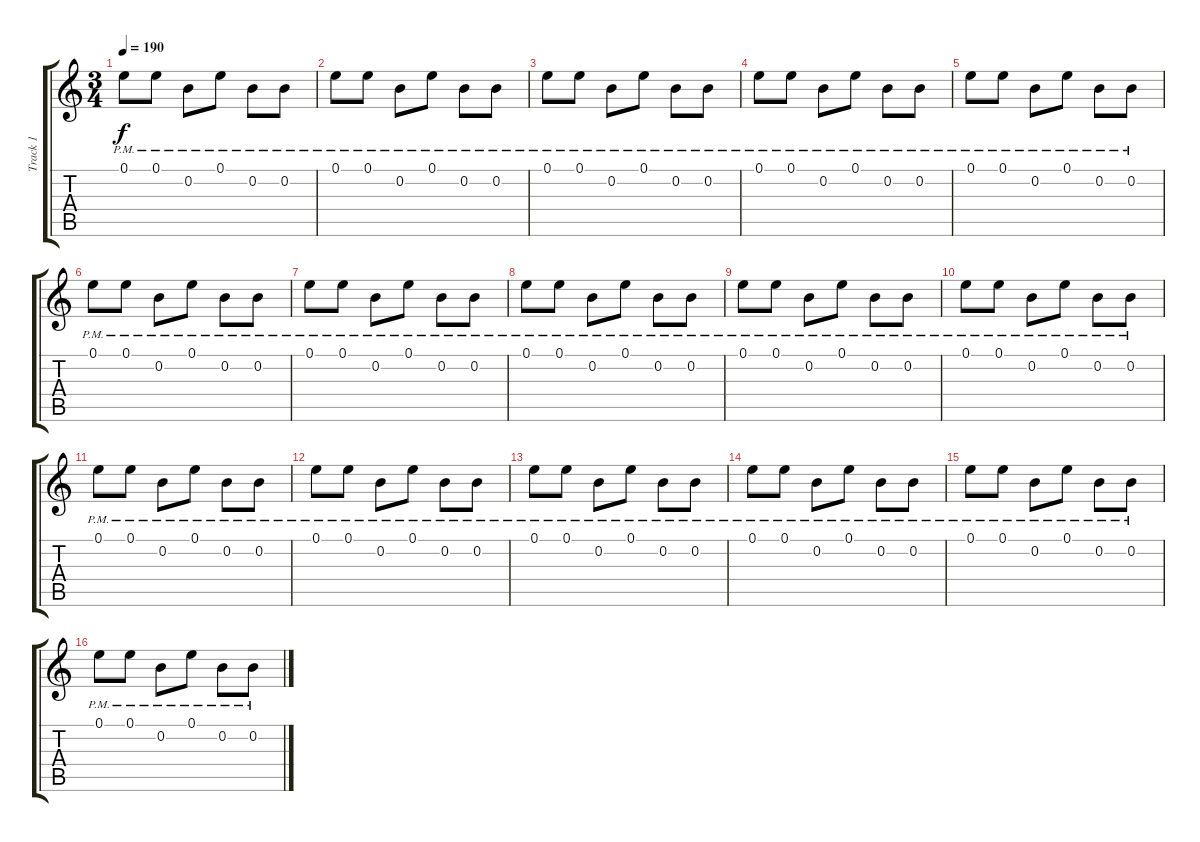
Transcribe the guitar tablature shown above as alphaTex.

\track ("Track 1" "Track 1") {instrument distortionguitar}
\staff {score tabs}
\tuning (E4 B3 G3 D3 A2 E2) {hide}
\ts (3 4)
\tempo 190
\clef g2
\ks c
0.1{pm}.8{dy f} 0.1{pm}.8 0.2{pm}.8 0.1{pm}.8 0.2{pm}.8 0.2{pm}.8 |
0.1{pm}.8 0.1{pm}.8 0.2{pm}.8 0.1{pm}.8 0.2{pm}.8 0.2{pm}.8 |
0.1{pm}.8 0.1{pm}.8 0.2{pm}.8 0.1{pm}.8 0.2{pm}.8 0.2{pm}.8 |
0.1{pm}.8 0.1{pm}.8 0.2{pm}.8 0.1{pm}.8 0.2{pm}.8 0.2{pm}.8 |
0.1{pm}.8 0.1{pm}.8 0.2{pm}.8 0.1{pm}.8 0.2{pm}.8 0.2{pm}.8 |
0.1{pm}.8 0.1{pm}.8 0.2{pm}.8 0.1{pm}.8 0.2{pm}.8 0.2{pm}.8 |
0.1{pm}.8 0.1{pm}.8 0.2{pm}.8 0.1{pm}.8 0.2{pm}.8 0.2{pm}.8 |
0.1{pm}.8 0.1{pm}.8 0.2{pm}.8 0.1{pm}.8 0.2{pm}.8 0.2{pm}.8 |
0.1{pm}.8 0.1{pm}.8 0.2{pm}.8 0.1{pm}.8 0.2{pm}.8 0.2{pm}.8 |
0.1{pm}.8 0.1{pm}.8 0.2{pm}.8 0.1{pm}.8 0.2{pm}.8 0.2{pm}.8 |
0.1{pm}.8 0.1{pm}.8 0.2{pm}.8 0.1{pm}.8 0.2{pm}.8 0.2{pm}.8 |
0.1{pm}.8 0.1{pm}.8 0.2{pm}.8 0.1{pm}.8 0.2{pm}.8 0.2{pm}.8 |
0.1{pm}.8 0.1{pm}.8 0.2{pm}.8 0.1{pm}.8 0.2{pm}.8 0.2{pm}.8 |
0.1{pm}.8 0.1{pm}.8 0.2{pm}.8 0.1{pm}.8 0.2{pm}.8 0.2{pm}.8 |
0.1{pm}.8 0.1{pm}.8 0.2{pm}.8 0.1{pm}.8 0.2{pm}.8 0.2{pm}.8 |
0.1{pm}.8 0.1{pm}.8 0.2{pm}.8 0.1{pm}.8 0.2{pm}.8 0.2{pm}.8
